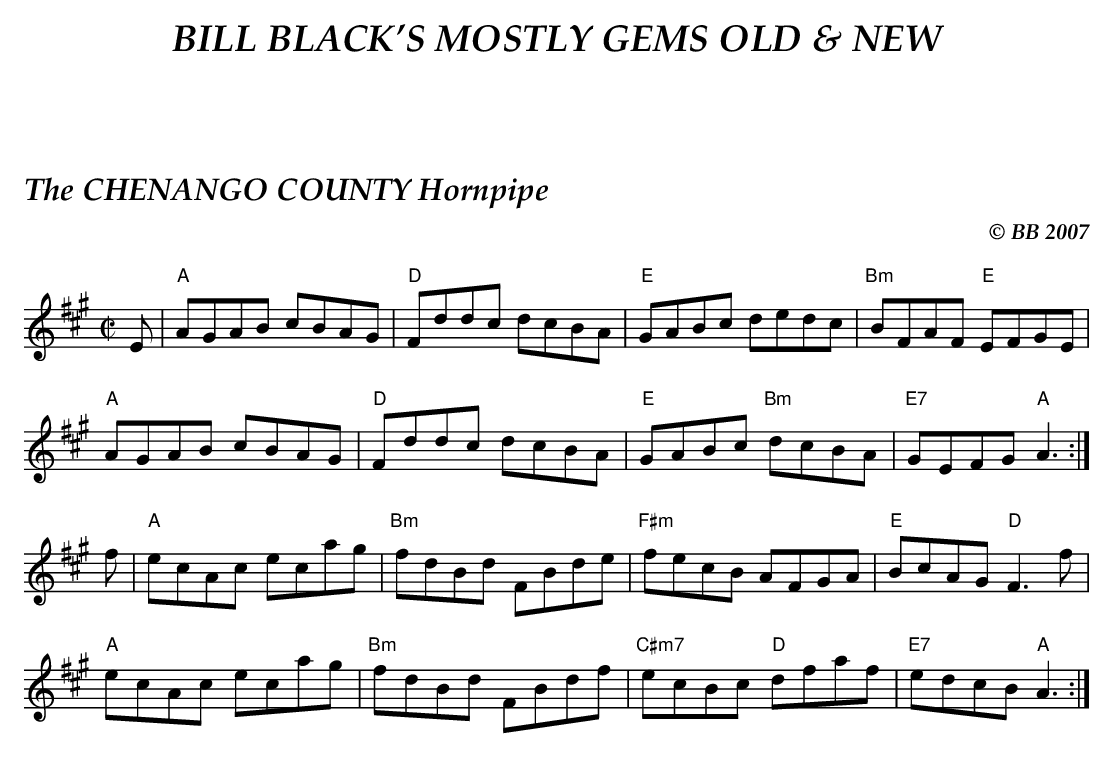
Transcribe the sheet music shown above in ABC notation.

X:1
T:CHENANGO COUNTY Hornpipe, The
C:© BB 2007
M:C|
L:1/8
Q:1/4=150
K:A
E| "A" AGAB cBAG|"D" Fddc dcBA|"E"GABc dedc|"Bm"BFAF "E"EFGE|
"A" AGAB cBAG|"D" Fddc dcBA|"E"GABc "Bm" dcBA|"E7" GEFG "A" A3 :|
f|"A" ecAc ecag|"Bm" fdBd FBde|"F#m" fecB AFGA|"E"BcAG "D"F3f|
"A" ecAc ecag|"Bm" fdBd FBdf|"C#m7" ecBc "D"dfaf|"E7" edcB "A" A3 :|
